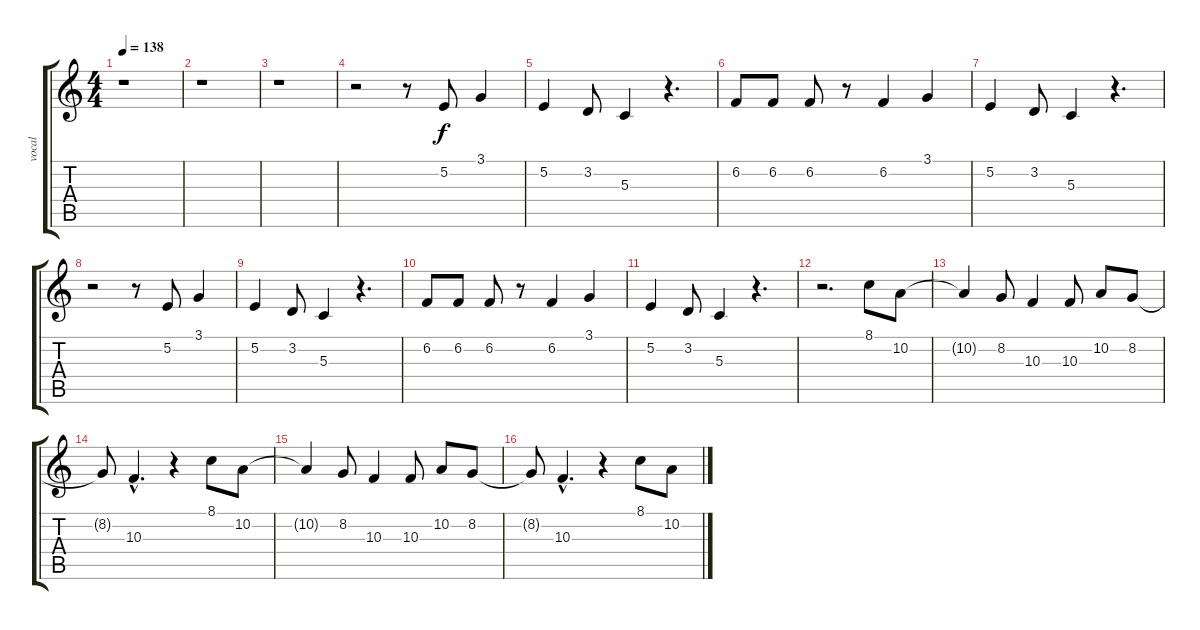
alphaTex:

\track ("vocal" "vocal") {instrument lead2sawtooth}
\staff {score tabs}
\tuning (E4 B3 G3 D3 A2 E2) {hide}
\ts (4 4)
\tempo 138
\clef g2
\ks c
r.1{dy f} |
r.1 |
r.1 |
r.2 r.8 5.2.8 3.1.4 |
5.2.4 3.2.8 5.3.4 r.4{d} |
6.2.8 6.2.8 6.2.8 r.8 6.2.4 3.1.4 |
5.2.4 3.2.8 5.3.4 r.4{d} |
r.2 r.8 5.2.8 3.1.4 |
5.2.4 3.2.8 5.3.4 r.4{d} |
6.2.8 6.2.8 6.2.8 r.8 6.2.4 3.1.4 |
5.2.4 3.2.8 5.3.4 r.4{d} |
r.2{d} 8.1.8 10.2.8 |
10.2{t}.4 8.2.8 10.3.4 10.3.8 10.2.8 8.2.8 |
8.2{t}.8 10.3{hac}.4{d} r.4 8.1.8 10.2.8 |
10.2{t}.4 8.2.8 10.3.4 10.3.8 10.2.8 8.2.8 |
8.2{t}.8 10.3{hac}.4{d} r.4 8.1.8 10.2.8
